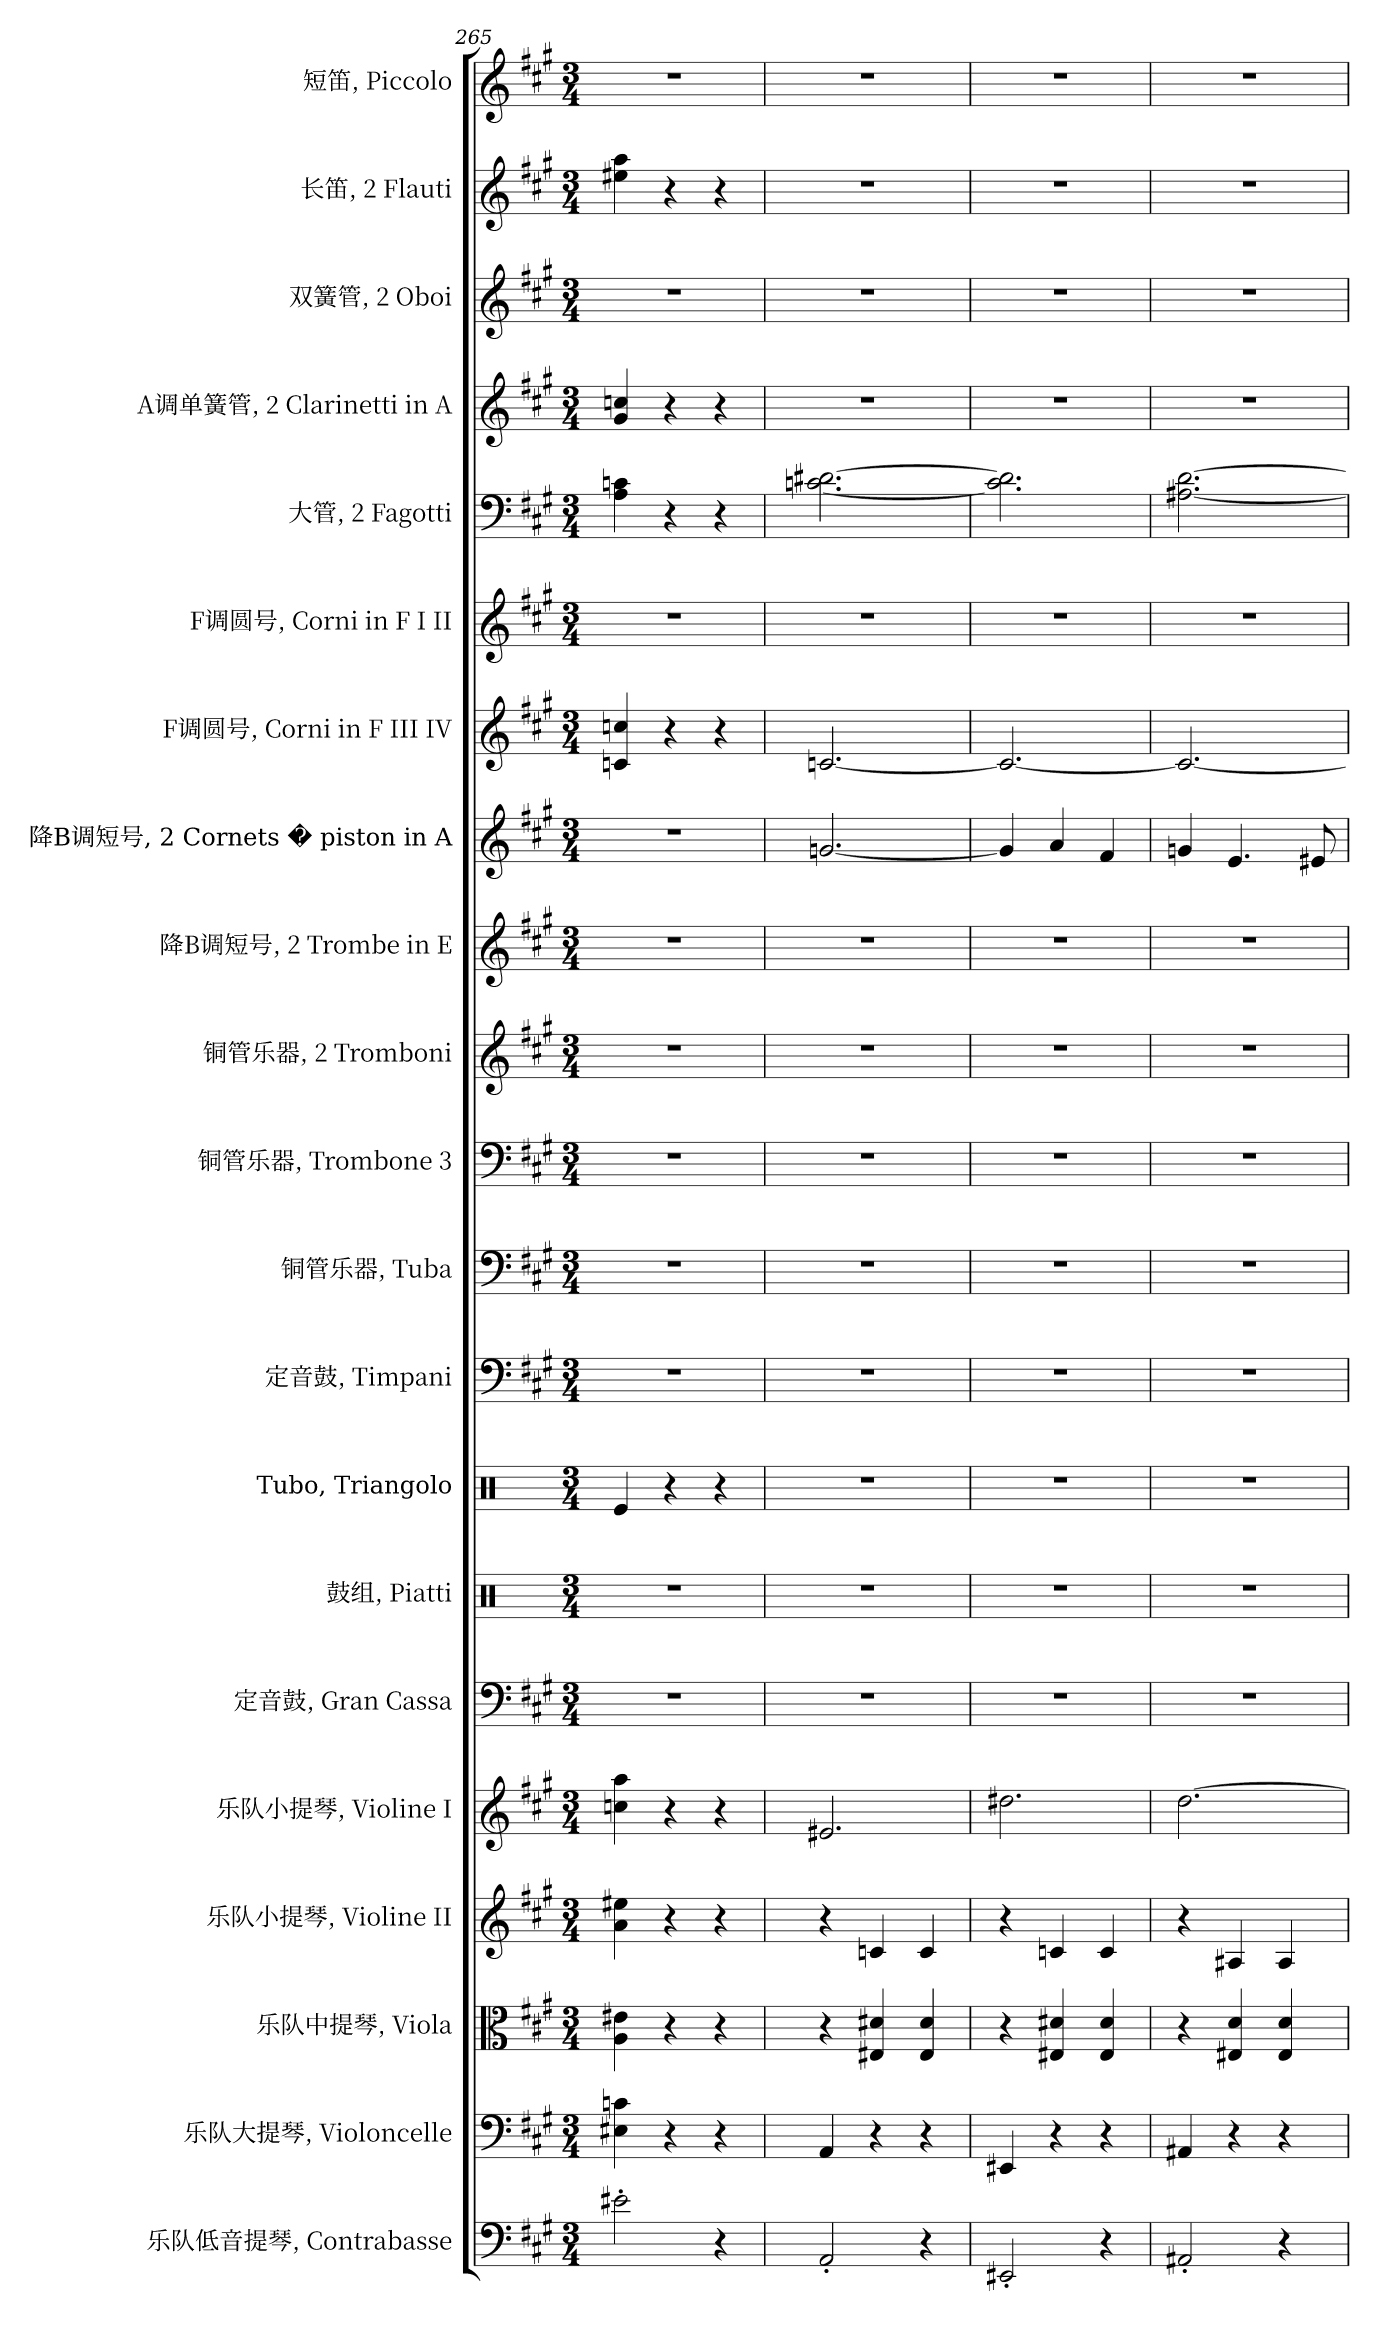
**kern	**kern	**kern	**kern	**kern	**kern	**kern	**kern	**kern	**kern	**kern	**kern	**kern	**kern	**kern	**kern	**kern	**kern	**kern	**kern	**kern
*part21	*part20	*part19	*part18	*part17	*part16	*part15	*part14	*part13	*part12	*part11	*part10	*part9	*part8	*part7	*part6	*part5	*part4	*part3	*part2	*part1
*staff21	*staff20	*staff19	*staff18	*staff17	*staff16	*staff15	*staff14	*staff13	*staff12	*staff11	*staff10	*staff9	*staff8	*staff7	*staff6	*staff5	*staff4	*staff3	*staff2	*staff1
*I"乐队低音提琴, Contrabasse	*I"乐队大提琴, Violoncelle	*I"乐队中提琴, Viola	*I"乐队小提琴, Violine II	*I"乐队小提琴, Violine I	*I"定音鼓, Gran Cassa	*I"鼓组, Piatti	*I"Tubo, Triangolo	*I"定音鼓, Timpani	*I"铜管乐器, Tuba	*I"铜管乐器, Trombone 3	*I"铜管乐器, 2 Tromboni	*I"降B调短号, 2 Trombe in E	*I"降B调短号, 2 Cornets � piston in A	*I"F调圆号, Corni in F III IV	*I"F调圆号, Corni in F I II	*I"大管, 2 Fagotti	*I"A调单簧管, 2 Clarinetti in A	*I"双簧管, 2 Oboi	*I"长笛, 2 Flauti	*I"短笛, Piccolo
*I'Cbs.	*	*	*	*	*	*	*I'Tu.	*I'Timp.	*	*	*	*	*I'B♭ Cnt.	*	*	*	*I'A Cl.	*I'Ob.	*I'Fl.	*I'Picc.
*clefF4	*clefF4	*clefC3	*clefG2	*clefG2	*clefF4	*clefX	*clefX	*clefF4	*clefF4	*clefF4	*clefG2	*clefG2	*clefG2	*clefG2	*clefG2	*clefF4	*clefG2	*clefG2	*clefG2	*clefG2
*ITrd7c12	*	*	*	*	*	*	*	*	*	*	*	*ITrd1c2	*ITrd1c2	*ITrd4c7	*ITrd4c7	*	*ITrd2c3	*	*	*ITrd-7c-12
*k[f#c#g#]	*k[f#c#g#]	*k[f#c#g#]	*k[f#c#g#]	*k[f#c#g#]	*k[f#c#g#]	*k[]	*k[]	*k[f#c#g#]	*k[f#c#g#]	*k[f#c#g#]	*k[f#c#g#]	*k[f#]	*k[f#]	*k[f#c#]	*k[f#c#]	*k[f#c#g#]	*k[f#c#g#d#a#e#]	*k[f#c#g#]	*k[f#c#g#]	*k[f#c#g#]
*M3/4	*M3/4	*M3/4	*M3/4	*M3/4	*M3/4	*M3/4	*M3/4	*M3/4	*M3/4	*M3/4	*M3/4	*M3/4	*M3/4	*M3/4	*M3/4	*M3/4	*M3/4	*M3/4	*M3/4	*M3/4
*MM200	*MM200	*MM200	*MM200	*MM200	*MM200	*MM200	*MM200	*MM200	*MM200	*MM200	*MM200	*MM200	*MM200	*MM200	*MM200	*MM200	*MM200	*MM200	*MM200	*MM200
=265	=265	=265	=265	=265	=265	=265	=265	=265	=265	=265	=265	=265	=265	=265	=265	=265	=265	=265	=265	=265
2E#X'\	4E#X\ 4cn\	4A\ 4e#X\	4a\ 4ee#X\	4ccn\ 4aa\	2.r	2.r	4Re/	2.r	2.r	2.r	2.r	2.r	2.r	4Fn/ 4fn/	2.r	4A\ 4cn\	4e#/ 4an/	2.r	4ee#X\ 4aa\	2.r
.	4r	4r	4r	4r	.	.	4r	.	.	.	.	.	.	4r	.	4r	4r	.	4r	.
4r	4r	4r	4r	4r	.	.	4r	.	.	.	.	.	.	4r	.	4r	4r	.	4r	.
=266	=266	=266	=266	=266	=266	=266	=266	=266	=266	=266	=266	=266	=266	=266	=266	=266	=266	=266	=266	=266
*	*	*	*	*	*	*	*	*	*	*	*	*	*	*	*	*	*	*	*	*MM200
2AAA'/	4AA/	4r	4r	2.e#X/	2.r	2.r	2.r	2.r	2.r	2.r	2.r	2.r	[2.fn/	[2.Fn/	2.r	[2.cn\ [2.d#X\	2.r	2.r	2.r	2.r
.	4r	4E#X/ 4d#X/	4cn/	.	.	.	.	.	.	.	.	.	.	.	.	.	.	.	.	.
4r	4r	4E#/ 4d#/	4c/	.	.	.	.	.	.	.	.	.	.	.	.	.	.	.	.	.
=267	=267	=267	=267	=267	=267	=267	=267	=267	=267	=267	=267	=267	=267	=267	=267	=267	=267	=267	=267	=267
*	*	*	*	*	*	*	*	*	*	*	*	*	*	*	*	*	*	*	*	*MM200
2EEE#X'/	4EE#X/	4r	4r	2.dd#X\	2.r	2.r	2.r	2.r	2.r	2.r	2.r	2.r	4f/]	2.F/_	2.r	2.c\] 2.d#\]	2.r	2.r	2.r	2.r
.	4r	4E#X/ 4d#X/	4cn/	.	.	.	.	.	.	.	.	.	4g/	.	.	.	.	.	.	.
4r	4r	4E#/ 4d#/	4c/	.	.	.	.	.	.	.	.	.	4e/	.	.	.	.	.	.	.
=268	=268	=268	=268	=268	=268	=268	=268	=268	=268	=268	=268	=268	=268	=268	=268	=268	=268	=268	=268	=268
*	*	*	*	*	*	*	*	*	*	*	*	*	*	*	*	*	*	*	*	*MM200
2AAA#X'/	4AA#X/	4r	4r	[2.dd\	2.r	2.r	2.r	2.r	2.r	2.r	2.r	2.r	4fn/	2.F/_	2.r	[2.A#X\ [2.d\	2.r	2.r	2.r	2.r
.	4r	4E#X/ 4d/	4A#X/	.	.	.	.	.	.	.	.	.	4.d/	.	.	.	.	.	.	.
4r	4r	4E#/ 4d/	4A#/	.	.	.	.	.	.	.	.	.	.	.	.	.	.	.	.	.
.	.	.	.	.	.	.	.	.	.	.	.	.	8d#X/	.	.	.	.	.	.	.
=	=	=	=	=	=	=	=	=	=	=	=	=	=	=	=	=	=	=	=	=
*-	*-	*-	*-	*-	*-	*-	*-	*-	*-	*-	*-	*-	*-	*-	*-	*-	*-	*-	*-	*-
